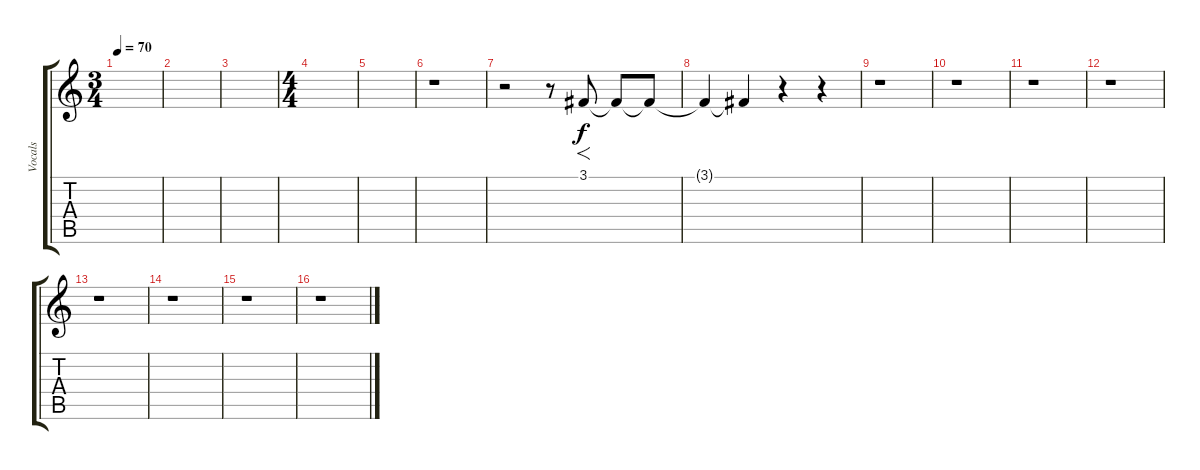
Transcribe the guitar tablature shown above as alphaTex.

\track ("Vocals" "Vocals") {instrument stringensemble1}
\staff {score tabs}
\tuning (Eb4 Bb3 Gb3 Db3 Ab2 Eb2) {hide}
\ts (3 4)
\tempo 70
\clef g2
\ks c
|
|
|
\ts (4 4)
|
|
r.1 |
r.2 r.8 3.1.8{f} 3.1{t}.8 3.1{t}.8 |
3.1{t}.4 3.1{t}.4 r.4 r.4 |
r.1 |
r.1 |
r.1 |
r.1 |
r.1 |
r.1 |
r.1 |
r.1
